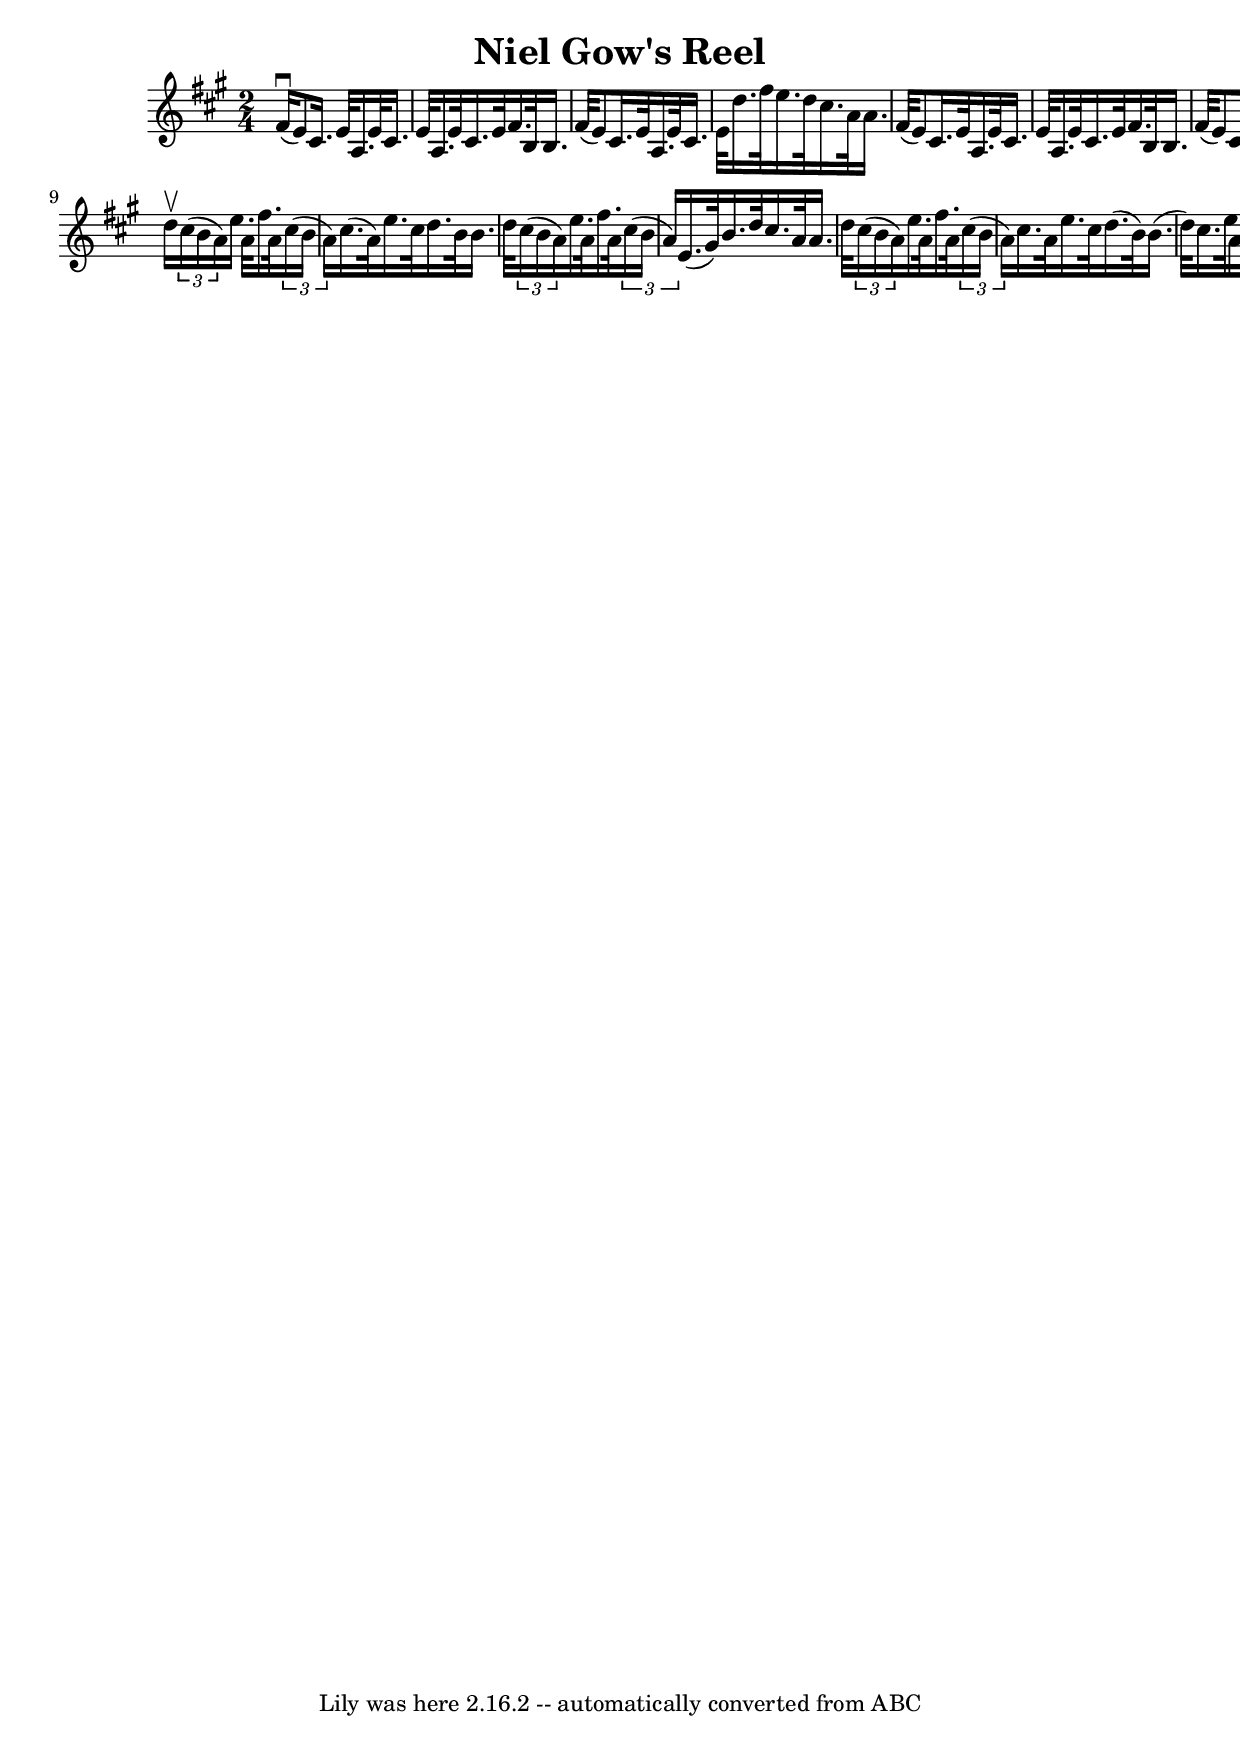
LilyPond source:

\version "2.16.2"
\include "Mammoth.ily"
\header {
  %% book = "Ryan's Mammoth Collection"
 crossRefNumber = "1"
 footnotes = ""
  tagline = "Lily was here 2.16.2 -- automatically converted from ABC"
  title = "Niel Gow's Reel"

}
voicedefault =  {


  \time 2/4 
  \key a \major fis'16^\downbow( |
 e'8) cis'16. e'32 a16. e'32 cis'16. e'32   |
 a16. e'32 cis'16. e'32 fis'16. b32 b16. fis'32 ( |
 e'8) cis'16. e'32 a16. e'32 cis'16. e'32   |
 d''16. fis''32 e''16. d''32 cis''16. a'32 a'16. fis'32 ( |
 e'8) cis'16. e'32 a16. e'32 cis'16. e'32   |
 a16. e'32 cis'16. e'32 fis'16. b32 b16. fis'32 ( |
 e'8) cis'16. e'32 a16. e'32 cis'16. e'32   |
 d''16. fis''32 e''16. d''32 cis''16 (a'16) a'16-. \bar "|." d''16^\upbow  |
  
  \times 2/3 { cis''16 (b'16 a'16) 
	     } e''16. a'32 fis''16.    
 a'32    \times 2/3 { cis''16 (b'16 a'16)  		     }  |
 cis''16. ( a'32) e''16. cis''32 d''16. b'32 b'16. d''32   |
  
  \times 2/3 { cis''16 (b'16 a'16) 
	     } e''16. a'32 fis''16.    
 a'32    \times 2/3 { cis''16 (b'16 a'16)  		     }  |
 e'16. ( gis'32) b'16. d''32 cis''16. a'32 a'16. d''32   |
  
  \times 2/3 { cis''16 (b'16 a'16) 
	     } e''16. a'32 fis''16.    
 a'32    \times 2/3 { cis''16 (b'16 a'16)  		     }  |
 cis''16. a'32 e''16. cis''32 d''16. (b'32) b'16. (d''32)  |
 cis''16. e''32 a'16. cis''32 d''16. fis''32 b'16. d''32    |
 e'16. gis'32 b'16. d''32 cis''16 (a'16) a'16-.     \bar "|."   

}

\score{
  <<

    \context Staff="default"
    {
      \voicedefault 
      
    }

  >>
  \layout {
    
  }
  \midi {
  }

}
